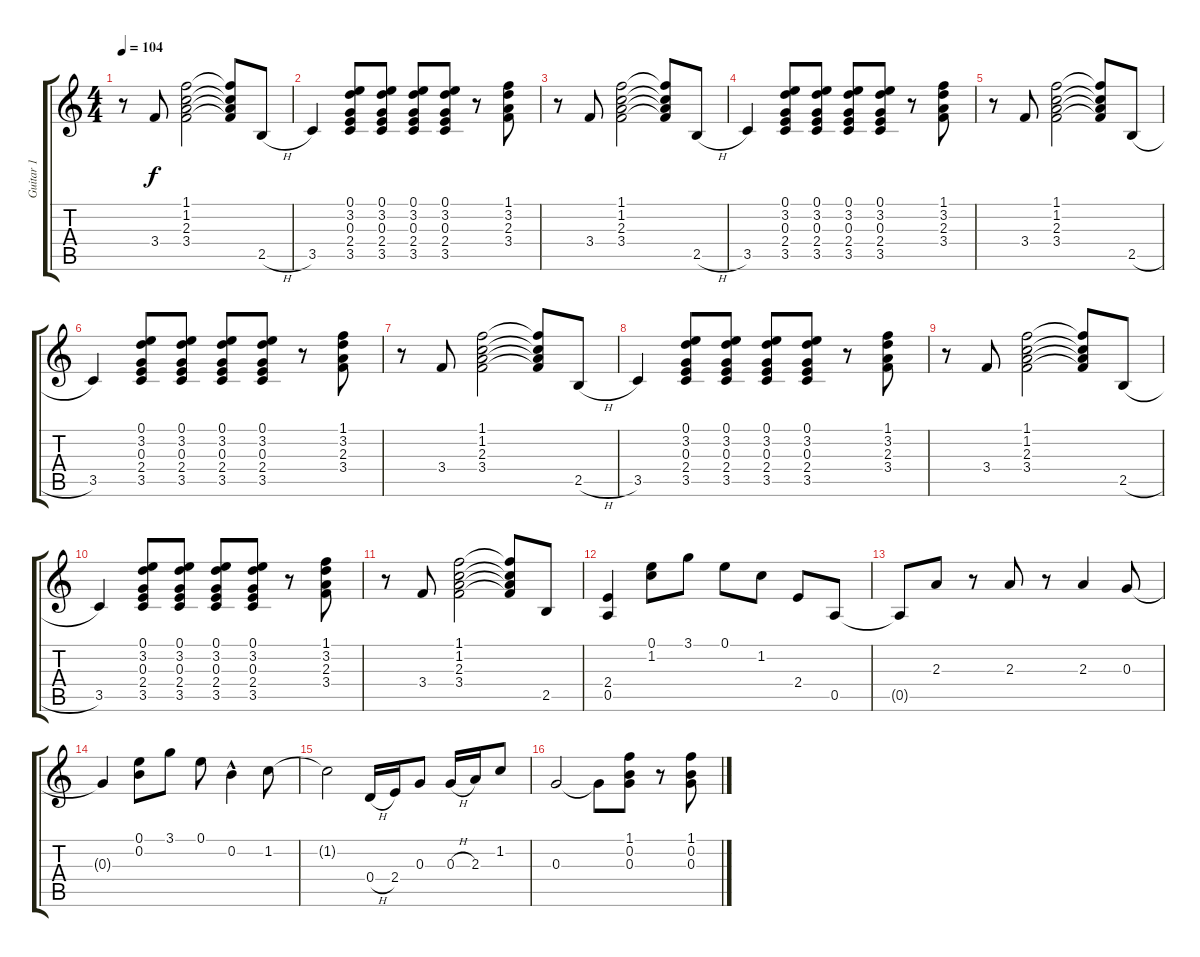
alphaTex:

\track ("Guitar 1" "Guitar 1") {instrument acousticguitarsteel}
\staff {score tabs}
\tuning (E4 B3 G3 D3 A2 E2) {hide}
\ts (4 4)
\tempo 104
\clef g2
\ks c
r.8{dy f} 3.4.8 (1.1 1.2 2.3 3.4).2 (1.1{t} 1.2{t} 2.3{t} 3.4{t}).8 2.5{h}.8 |
3.5.4 (0.1 3.2 0.3 2.4 3.5).8 (0.1 3.2 0.3 2.4 3.5).8 (0.1 3.2 0.3 2.4 3.5).8 (0.1 3.2 0.3 2.4 3.5).8 r.8 (1.1 3.2 2.3 3.4).8 |
r.8 3.4.8 (1.1 1.2 2.3 3.4).2 (1.1{t} 1.2{t} 2.3{t} 3.4{t}).8 2.5{h}.8 |
3.5.4 (0.1 3.2 0.3 2.4 3.5).8 (0.1 3.2 0.3 2.4 3.5).8 (0.1 3.2 0.3 2.4 3.5).8 (0.1 3.2 0.3 2.4 3.5).8 r.8 (1.1 3.2 2.3 3.4).8 |
r.8 3.4.8 (1.1 1.2 2.3 3.4).2 (1.1{t} 1.2{t} 2.3{t} 3.4{t}).8 2.5{h}.8 |
3.5.4 (0.1 3.2 0.3 2.4 3.5).8 (0.1 3.2 0.3 2.4 3.5).8 (0.1 3.2 0.3 2.4 3.5).8 (0.1 3.2 0.3 2.4 3.5).8 r.8 (1.1 3.2 2.3 3.4).8 |
r.8 3.4.8 (1.1 1.2 2.3 3.4).2 (1.1{t} 1.2{t} 2.3{t} 3.4{t}).8 2.5{h}.8 |
3.5.4 (0.1 3.2 0.3 2.4 3.5).8 (0.1 3.2 0.3 2.4 3.5).8 (0.1 3.2 0.3 2.4 3.5).8 (0.1 3.2 0.3 2.4 3.5).8 r.8 (1.1 3.2 2.3 3.4).8 |
r.8 3.4.8 (1.1 1.2 2.3 3.4).2 (1.1{t} 1.2{t} 2.3{t} 3.4{t}).8 2.5{h}.8 |
3.5.4 (0.1 3.2 0.3 2.4 3.5).8 (0.1 3.2 0.3 2.4 3.5).8 (0.1 3.2 0.3 2.4 3.5).8 (0.1 3.2 0.3 2.4 3.5).8 r.8 (1.1 3.2 2.3 3.4).8 |
r.8 3.4.8 (1.1 1.2 2.3 3.4).2 (1.1{t} 1.2{t} 2.3{t} 3.4{t}).8 2.5.8 |
(2.4 0.5).4 (0.1 1.2).8 3.1.8 0.1.8 1.2.8 2.4.8 0.5.8 |
0.5{t}.8 2.3.8 r.8 2.3.8 r.8 2.3.4 0.3.8 |
0.3{t}.4 (0.1 0.2).8 3.1.8 0.1.8 0.2{hac}.4 1.2.8 |
1.2{t}.2 0.4{h}.16 2.4.16 0.3.8 0.3{h}.16 2.3.16 1.2.8 |
0.3.2 0.3{t}.8 (1.1 0.2 0.3).8 r.8 (1.1 0.2 0.3).8
